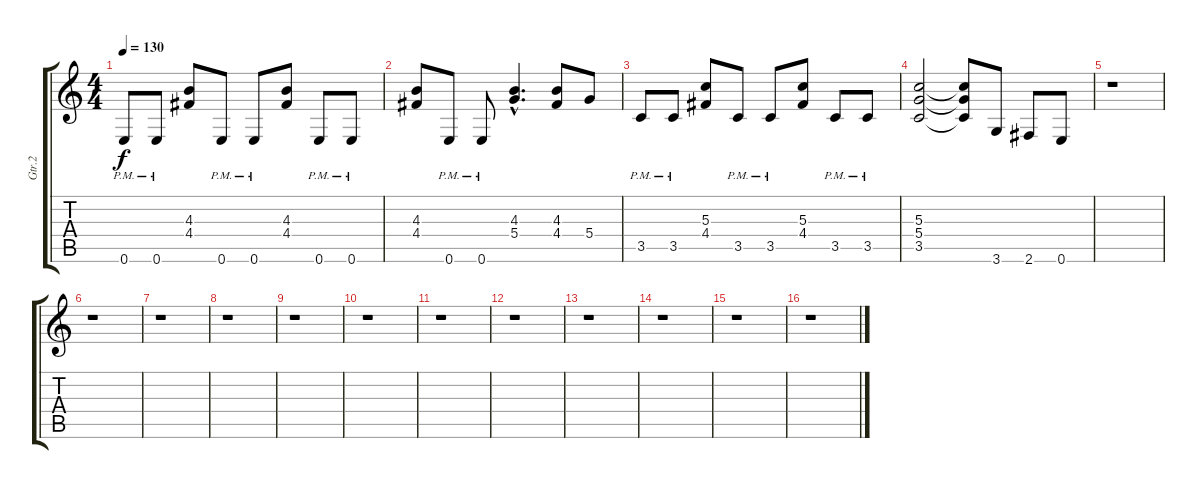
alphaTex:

\track ("Gtr.2" "Gtr.2") {instrument overdrivenguitar}
\staff {score tabs}
\tuning (E4 B3 G3 D3 A2 E2) {hide}
\ts (4 4)
\tempo 130
\clef g2
\ks c
0.6{pm}.8{dy f} 0.6{pm}.8 (4.3 4.4).8 0.6{pm}.8 0.6{pm}.8 (4.3 4.4).8 0.6{pm}.8 0.6{pm}.8 |
(4.3 4.4).8 0.6{pm}.8 0.6{pm}.8 (4.3{hac} 5.4{hac}).4{d} (4.3 4.4).8 5.4.8 |
3.5{pm}.8 3.5{pm}.8 (5.3 4.4).8 3.5{pm}.8 3.5{pm}.8 (5.3 4.4).8 3.5{pm}.8 3.5{pm}.8 |
(5.3 5.4 3.5).2 (5.3{t} 5.4{t} 3.5{t}).8 3.6.8 2.6.8 0.6.8 |
r.1 |
r.1 |
r.1 |
r.1 |
r.1 |
r.1 |
r.1 |
r.1 |
r.1 |
r.1 |
r.1 |
r.1
